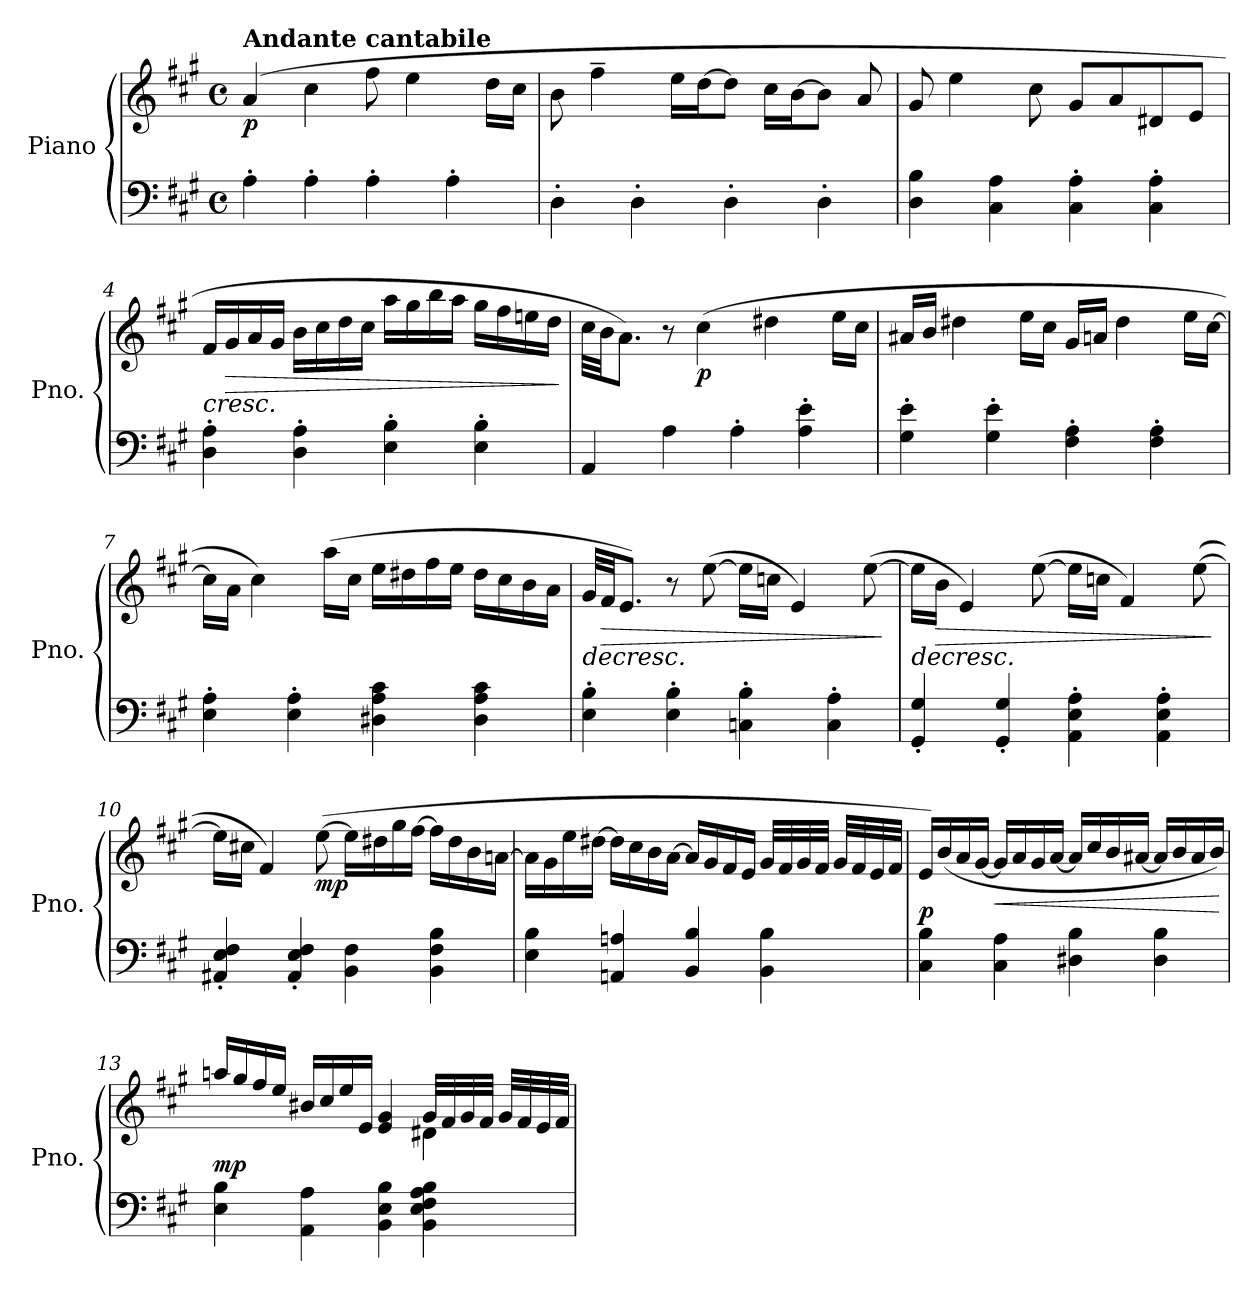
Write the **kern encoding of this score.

**kern	**kern	**dynam
*part1	*part1	*part1
*staff2	*staff1	*staff1/2
*I"Piano	*	*
*I'Pno.	*	*
*clefF4	*clefG2	*
*k[f#c#g#]	*k[f#c#g#]	*
*M4/4	*M4/4	*
*met(c)	*met(c)	*
*MM55	*MM55	*
=1	=1	=1
!	!LO:TX:a:B:t=Andante cantabile	!
!	!	!LO:DY:b
4A'\	(4a/	p
4A'\	4cc#\	.
4A'\	8ff#\	.
.	4ee\	.
4A'\	.	.
.	16dd\LL	.
.	16cc#\JJ	.
=2	=2	=2
4D'\	8b\	.
.	4ff#~\	.
4D'\	.	.
.	16ee\LL	.
.	[16dd\J	.
4D'\	8dd\J]	.
.	16cc#\LL	.
.	[16b\J	.
4D'\	8b\J]	.
.	8a/	.
=3	=3	=3
4D\ 4B\	8g#/	.
.	4ee\	.
4C#\ 4A\	.	.
.	8cc#\	.
4C#\' 4A\'	8g#/L	.
.	8a/	.
4C#\' 4A\'	8d#X/	.
.	8e/J	.
=4	=4	=4
!	!	!LO:HP:b
4D\' 4A\'	16f#/LL	<
!	!	!LO:HP:b
.	16g#/	>
.	16a/	.
.	16g#/JJ	.
4D\' 4A\'	16b\LL	.
.	16cc#\	.
.	16dd\	.
.	16cc#\JJ	.
4E\' 4B\'	16aa\LL	.
.	16gg#\	.
.	16bb\	.
.	16aa\JJ	.
4E\' 4B\'	16gg#\LL	.
.	16ff#\	.
.	16een\	.
.	16dd\JJ	.
.	.	[ ]
!!LO:LB:g=z
=5	=5	=5
4AA/	32cc#\LLL	.
.	32b\JJ	.
.	8.a\J)	.
4A\	8r	.
!	!	!LO:DY:b
.	(4cc#\	p
4A'\	.	.
.	4dd#X\	.
4A\' 4e\'	.	.
.	16ee\LL	.
.	16cc#\JJ	.
=6	=6	=6
4G#\' 4e\'	16a#X/LL	.
.	16b/JJ	.
.	4dd#X\	.
4G#\' 4e\'	.	.
.	16ee\LL	.
.	16cc#\JJ	.
4F#\' 4A\'	16g#/LL	.
.	16an/JJ	.
.	4dd#\	.
4F#\' 4A\'	.	.
.	16ee\LL	.
.	[16cc#\JJ	.
=7	=7	=7
4E\' 4A\'	16cc#\LL]	.
.	16a\JJ	.
.	4cc#\)	.
4E\' 4A\'	.	.
.	(16aa\LL	.
.	16cc#\JJ	.
4D#X\ 4A\ 4c#\	16ee\LL	.
.	16dd#X\	.
.	16ff#\	.
.	16ee\JJ	.
4D#\ 4A\ 4c#\	16dd#\LL	.
.	16cc#\	.
.	16b\	.
.	16a\JJ	.
=8	=8	=8
!	!	!LO:HP:b
4E\' 4B\'	32g#/LLL	>
!	!	!LO:HP:b
.	32f#/JJ	>
.	8.e/J)	.
4E\' 4B\'	8r	.
.	([8ee\	.
4Cn\' 4B\'	16ee\LL]	.
.	16ccn\JJ	.
.	4e/)	.
4C\' 4A\'	.	.
.	([8ee\	.
.	.	] ]
!!LO:LB:g=z
=9	=9	=9
!	!	!LO:HP:b
4GG#/' 4G#/'	16ee\LL]	>
!	!	!LO:HP:b
.	16b\JJ	>
.	4e/)	.
4GG#/' 4G#/'	.	.
.	([8ee\	.
4AA\' 4E\' 4A\'	16ee\LL]	.
.	16ccn\JJ	.
.	4f#/)	.
4AA\' 4E\' 4A\'	.	.
.	([8ee\	.
.	.	] ]
=10	=10	=10
4AA#X/' 4E/' 4F#/'	16ee\LL]	.
.	16cc#X\JJ	.
.	4f#/)	.
4AA#/' 4E/' 4F#/'	.	.
!	!	!LO:DY:b
.	([8ee\	mp
4BB\ 4F#\	16ee\LL]	.
.	16dd#X\	.
.	16gg#\	.
.	[16ff#\JJ	.
4BB\ 4F#\ 4B\	16ff#\LL]	.
.	16dd#\	.
.	16b\	.
.	[16an\JJ	.
=11	=11	=11
4E\ 4B\	16a\LL]	.
.	16g#\	.
.	16ee\	.
.	[16dd#X\JJ	.
4AAn/ 4An/	16dd#\LL]	.
.	16cc#\	.
.	16b\	.
.	[16a\JJ	.
4BB/ 4B/	16a/LL]	.
.	16g#/	.
.	16f#/	.
.	16e/JJ	.
4BB\ 4B\	32g#/LLL	.
.	32f#/	.
.	32g#/	.
.	32f#/JJJ	.
.	32g#/LLL	.
.	32f#/	.
.	32e/	.
.	32f#/JJJ	.
!!LO:LB:g=z
=12	=12	=12
!	!	!LO:DY:a=2
4C#\ 4B\	16e/LL)	p
.	(>16b/	.
.	16a/	.
.	[16g#/JJ	.
!	!	!LO:HP:b
4C#\ 4A\	16g#/LL]	<
.	16a/	.
.	16g#/	.
.	[16a/JJ	.
4D#X\ 4B\	16a/LL]	.
.	16cc#/	.
.	16b/	.
.	[16a#X/JJ	.
4D#\ 4B\	16a#/LL]	.
.	16b/	.
.	16a#/	.
.	16b/JJ)	.
.	.	[
=13	=13	=13
*	*^	*
!	!	!	!LO:DY:a=2
4E\ 4B\	16aan/LL	2.ryy	mp
.	16gg#/	.	.
.	16ff#/	.	.
.	16ee/JJ	.	.
4AA\ 4A\	16b#X/LL	.	.
.	16cc#/	.	.
.	16ee/	.	.
.	16e/JJ	.	.
4BB\ 4E\ 4B\	4e/ 4g#/	.	.
4BB\ 4E\ 4F#\ 4A\ 4B\	32g#/LLL	4d#X\	.
.	32f#/	.	.
.	32g#/	.	.
.	32f#/JJJ	.	.
.	32g#/LLL	.	.
.	32f#/	.	.
.	32e/	.	.
.	32f#/JJJ	.	.
*	*v	*v	*
=	=	=
*-	*-	*-
